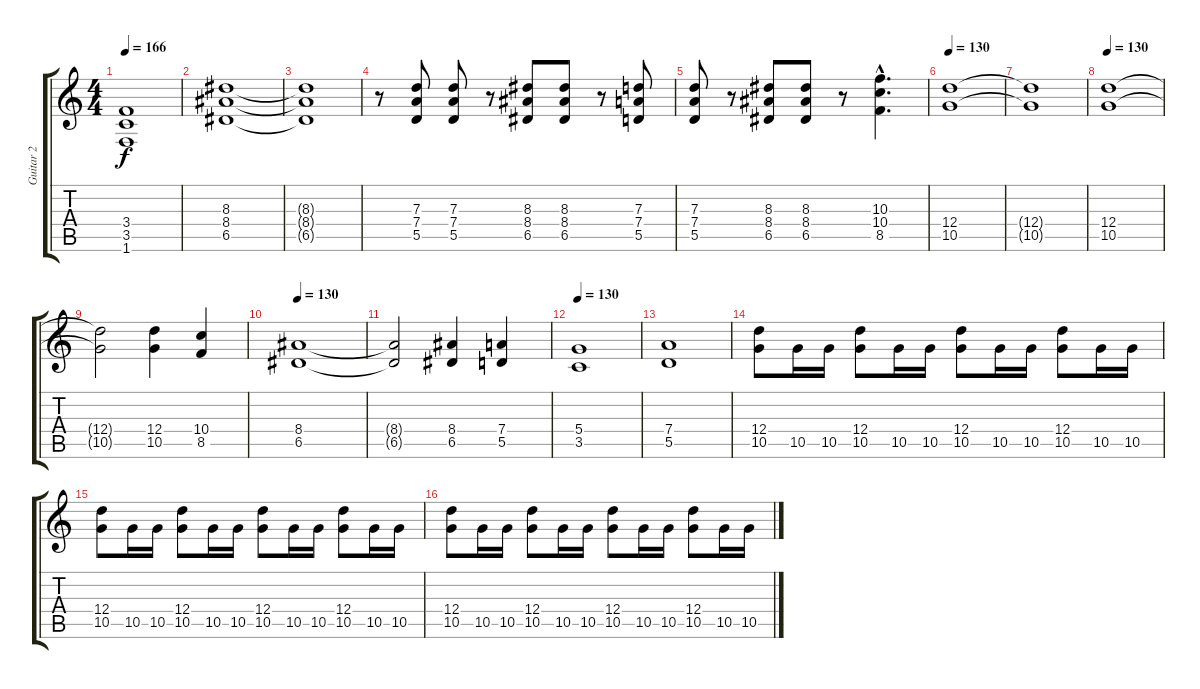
\track ("Guitar 2" "Guitar 2") {instrument distortionguitar}
\staff {score tabs}
\tuning (E4 B3 G3 D3 A2 E2) {hide}
\ts (4 4)
\tempo 166
\clef g2
\ks c
(3.4{t} 3.5{t} 1.6{t}).1{dy f} |
(8.3 8.4 6.5).1 |
(8.3{t} 8.4{t} 6.5{t}).1 |
r.8 (7.3 7.4 5.5).8 (7.3 7.4 5.5).8 r.8 (8.3 8.4 6.5).8 (8.3 8.4 6.5).8 r.8 (7.3 7.4 5.5).8 |
(7.3 7.4 5.5).8 r.8 (8.3 8.4 6.5).8 (8.3 8.4 6.5).8 r.8 (10.3{hac} 10.4{hac} 8.5{hac}).4{d} |
\section ("" "")
\tempo 130
(12.4 10.5).1 |
(12.4{t} 10.5{t}).1 |
\tempo 130
(12.4 10.5).1 |
(12.4{t} 10.5{t}).2 (12.4 10.5).4 (10.4 8.5).4 |
\tempo 130
(8.4 6.5).1 |
(8.4{t} 6.5{t}).2 (8.4 6.5).4 (7.4 5.5).4 |
\tempo 130
(5.4 3.5).1 |
(7.4 5.5).1 |
\section ("" "")
(12.4 10.5).8 10.5.16 10.5.16 (12.4 10.5).8 10.5.16 10.5.16 (12.4 10.5).8 10.5.16 10.5.16 (12.4 10.5).8 10.5.16 10.5.16 |
(12.4 10.5).8 10.5.16 10.5.16 (12.4 10.5).8 10.5.16 10.5.16 (12.4 10.5).8 10.5.16 10.5.16 (12.4 10.5).8 10.5.16 10.5.16 |
(12.4 10.5).8 10.5.16 10.5.16 (12.4 10.5).8 10.5.16 10.5.16 (12.4 10.5).8 10.5.16 10.5.16 (12.4 10.5).8 10.5.16 10.5.16
